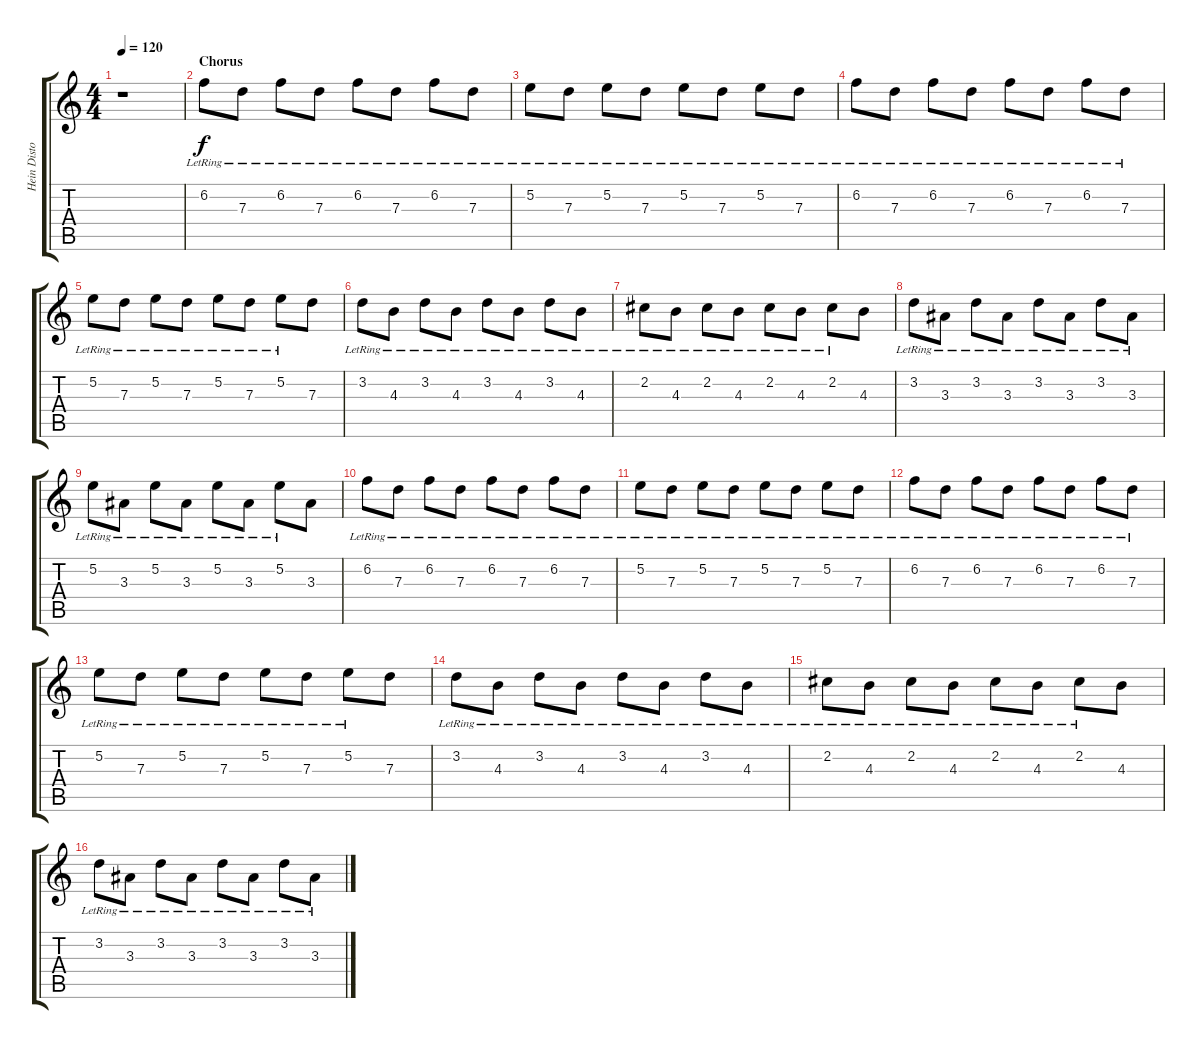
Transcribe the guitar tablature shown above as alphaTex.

\track ("Hein Distortion 1" "Hein Disto") {instrument distortionguitar}
\staff {score tabs}
\tuning (E4 B3 G3 D3 A2 D2) {hide}
\ts (4 4)
\tempo 120
\clef g2
\ks c
r.1{dy f} |
\section ("" "Chorus")
6.2{lr}.8 7.3{lr}.8 6.2{lr}.8 7.3{lr}.8 6.2{lr}.8 7.3{lr}.8 6.2{lr}.8 7.3{lr}.8 |
5.2{lr}.8 7.3{lr}.8 5.2{lr}.8 7.3{lr}.8 5.2{lr}.8 7.3{lr}.8 5.2{lr}.8 7.3{lr}.8 |
6.2{lr}.8 7.3{lr}.8 6.2{lr}.8 7.3{lr}.8 6.2{lr}.8 7.3{lr}.8 6.2{lr}.8 7.3{lr}.8 |
5.2{lr}.8 7.3{lr}.8 5.2{lr}.8 7.3{lr}.8 5.2{lr}.8 7.3{lr}.8 5.2{lr}.8 7.3.8 |
3.2{lr}.8 4.3{lr}.8 3.2{lr}.8 4.3{lr}.8 3.2{lr}.8 4.3{lr}.8 3.2{lr}.8 4.3{lr}.8 |
2.2{lr}.8 4.3{lr}.8 2.2{lr}.8 4.3{lr}.8 2.2{lr}.8 4.3{lr}.8 2.2{lr}.8 4.3.8 |
3.2{lr}.8 3.3{lr}.8 3.2{lr}.8 3.3{lr}.8 3.2{lr}.8 3.3{lr}.8 3.2{lr}.8 3.3{lr}.8 |
5.2{lr}.8 3.3{lr}.8 5.2{lr}.8 3.3{lr}.8 5.2{lr}.8 3.3{lr}.8 5.2{lr}.8 3.3.8 |
6.2{lr}.8 7.3{lr}.8 6.2{lr}.8 7.3{lr}.8 6.2{lr}.8 7.3{lr}.8 6.2{lr}.8 7.3{lr}.8 |
5.2{lr}.8 7.3{lr}.8 5.2{lr}.8 7.3{lr}.8 5.2{lr}.8 7.3{lr}.8 5.2{lr}.8 7.3{lr}.8 |
6.2{lr}.8 7.3{lr}.8 6.2{lr}.8 7.3{lr}.8 6.2{lr}.8 7.3{lr}.8 6.2{lr}.8 7.3{lr}.8 |
5.2{lr}.8 7.3{lr}.8 5.2{lr}.8 7.3{lr}.8 5.2{lr}.8 7.3{lr}.8 5.2{lr}.8 7.3.8 |
3.2{lr}.8 4.3{lr}.8 3.2{lr}.8 4.3{lr}.8 3.2{lr}.8 4.3{lr}.8 3.2{lr}.8 4.3{lr}.8 |
2.2{lr}.8 4.3{lr}.8 2.2{lr}.8 4.3{lr}.8 2.2{lr}.8 4.3{lr}.8 2.2{lr}.8 4.3.8 |
3.2{lr}.8 3.3{lr}.8 3.2{lr}.8 3.3{lr}.8 3.2{lr}.8 3.3{lr}.8 3.2{lr}.8 3.3{lr}.8
